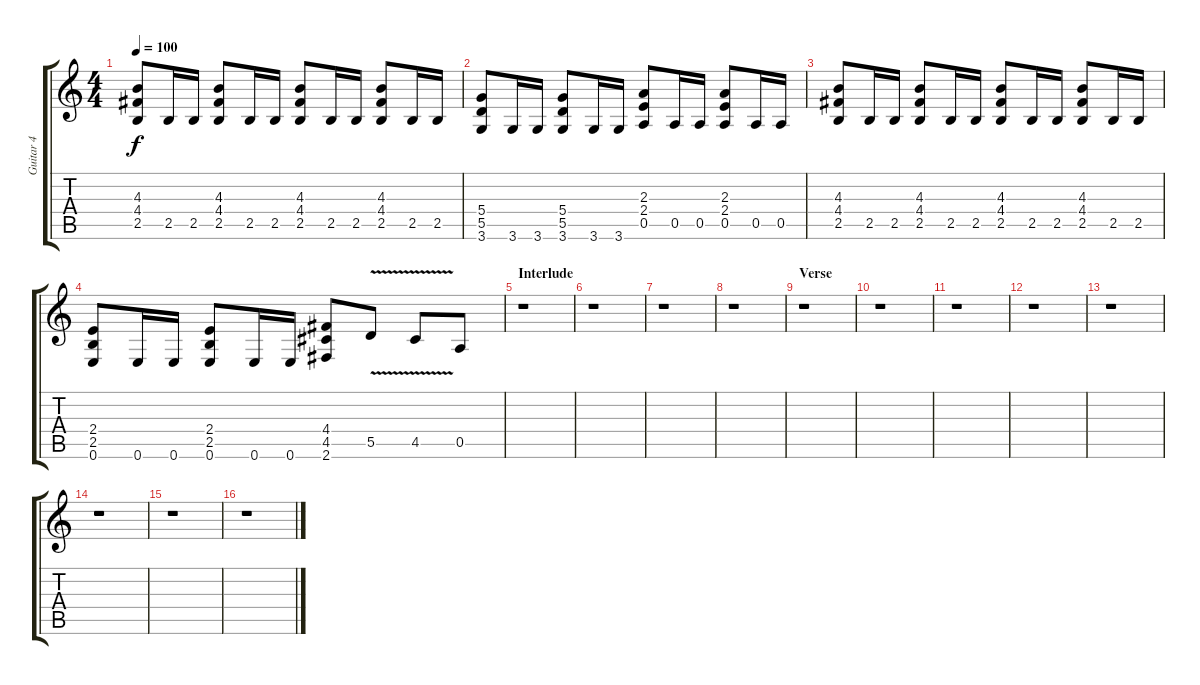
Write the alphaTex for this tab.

\track ("Guitar 4" "Guitar 4") {instrument distortionguitar}
\staff {score tabs}
\tuning (E4 B3 G3 D3 A2 E2) {hide}
\ts (4 4)
\tempo 100
\clef g2
\ks c
(4.3 4.4 2.5).8{dy f} 2.5.16 2.5.16 (4.3 4.4 2.5).8 2.5.16 2.5.16 (4.3 4.4 2.5).8 2.5.16 2.5.16 (4.3 4.4 2.5).8 2.5.16 2.5.16 |
(5.4 5.5 3.6).8 3.6.16 3.6.16 (5.4 5.5 3.6).8 3.6.16 3.6.16 (2.3 2.4 0.5).8 0.5.16 0.5.16 (2.3 2.4 0.5).8 0.5.16 0.5.16 |
(4.3 4.4 2.5).8 2.5.16 2.5.16 (4.3 4.4 2.5).8 2.5.16 2.5.16 (4.3 4.4 2.5).8 2.5.16 2.5.16 (4.3 4.4 2.5).8 2.5.16 2.5.16 |
(2.4 2.5 0.6).8 0.6.16 0.6.16 (2.4 2.5 0.6).8 0.6.16 0.6.16 (4.4 4.5 2.6).8 5.5{v}.8 4.5{v}.8 0.5.8 |
\section ("" "Interlude")
r.1 |
r.1 |
r.1 |
r.1 |
\section ("" "Verse")
r.1 |
r.1 |
r.1 |
r.1 |
r.1 |
r.1 |
r.1 |
r.1
